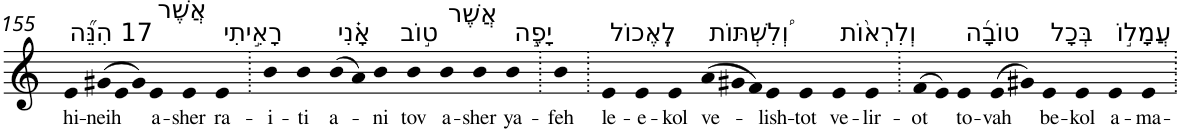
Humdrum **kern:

**kern	**text
*part1	*part1
*staff1	*staff1
*I"Piano	*
*I'Pno	*
!!LO:PB:g=z
*clefG2	*
*k[]	*
=155	=155
!LO:TX:a:t=17 הִנֵּ֞ה	!
!	!LO:LY:b
4e	hi-
*Xtuplet	*
!	!LO:LY:b
(>12g#X	-neih
12e	.
12g#)	.
!LO:TX:a:t=אֲשֶׁר	!
!	!LO:LY:b
4e	a-
!	!LO:LY:b
4e	-sher
!LO:TX:a:t=רָאִ֣יתִי	!
!	!LO:LY:b
4e	ra-
=156.	=156.
!	!LO:LY:b
4b	-i-
!	!LO:LY:b
4b	-ti
!LO:TX:a:t=אָ֗נִי	!
!	!LO:LY:b
(>8b	a-
8a)	.
!	!LO:LY:b
4b	-ni
!LO:TX:a:t=ט֣וֹב	!
!	!LO:LY:b
4b	tov
!LO:TX:a:t=אֲשֶׁר	!
!	!LO:LY:b
4b	a-
!	!LO:LY:b
4b	-sher
!LO:TX:a:t=יָפֶ֣ה	!
!	!LO:LY:b
4b	ya-
=157.	=157.
!	!LO:LY:b
4b	-feh
=158.	=158.
!LO:TX:a:t=לֶֽאֶכוֹל	!
!	!LO:LY:b
4e	le-
!	!LO:LY:b
4e	-e-
!	!LO:LY:b
4e	-kol
!LO:TX:a:t=וְ֠לִשְׁתּוֹת	!
!	!LO:LY:b
(>12a	ve-
12g#X	.
12f)	.
!	!LO:LY:b
4e	-lish-
!	!LO:LY:b
4e	-tot
!LO:TX:a:t=וְלִרְא֨וֹת	!
!	!LO:LY:b
4e	ve-
!	!LO:LY:b
4e	-lir-
=159.	=159.
!	!LO:LY:b
(>8f	-ot
8e)	.
!LO:TX:a:t=טוֹבָ֜ה	!
!	!LO:LY:b
4e	to-
!	!LO:LY:b
(>8e	-vah
8g#X)	.
!LO:TX:a:t=בְּכָל	!
!	!LO:LY:b
4e	be-
!	!LO:LY:b
4e	-kol
!LO:TX:a:t=עֲמָל֣וֹ	!
!	!LO:LY:b
4e	a-
!	!LO:LY:b
4e	-ma-
=.	=.
*-	*-
